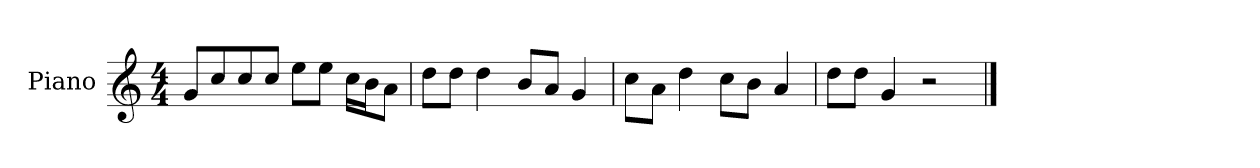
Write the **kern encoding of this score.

**kern
*part1
*staff1
*I"Piano
*I'P-no
*clefG2
*k[]
*M4/4
*MM90
=1
8g/L
8cc/
8cc/
8cc/J
8ee\L
8ee\J
16cc\LL
16b\J
8a\J
=2
8dd\L
8dd\J
4dd\
8b/L
8a/J
4g/
=3
8cc\L
8a\J
4dd\
8cc\L
8b\J
4a/
=4
8dd\L
8dd\J
4g/
2r
==
*-
